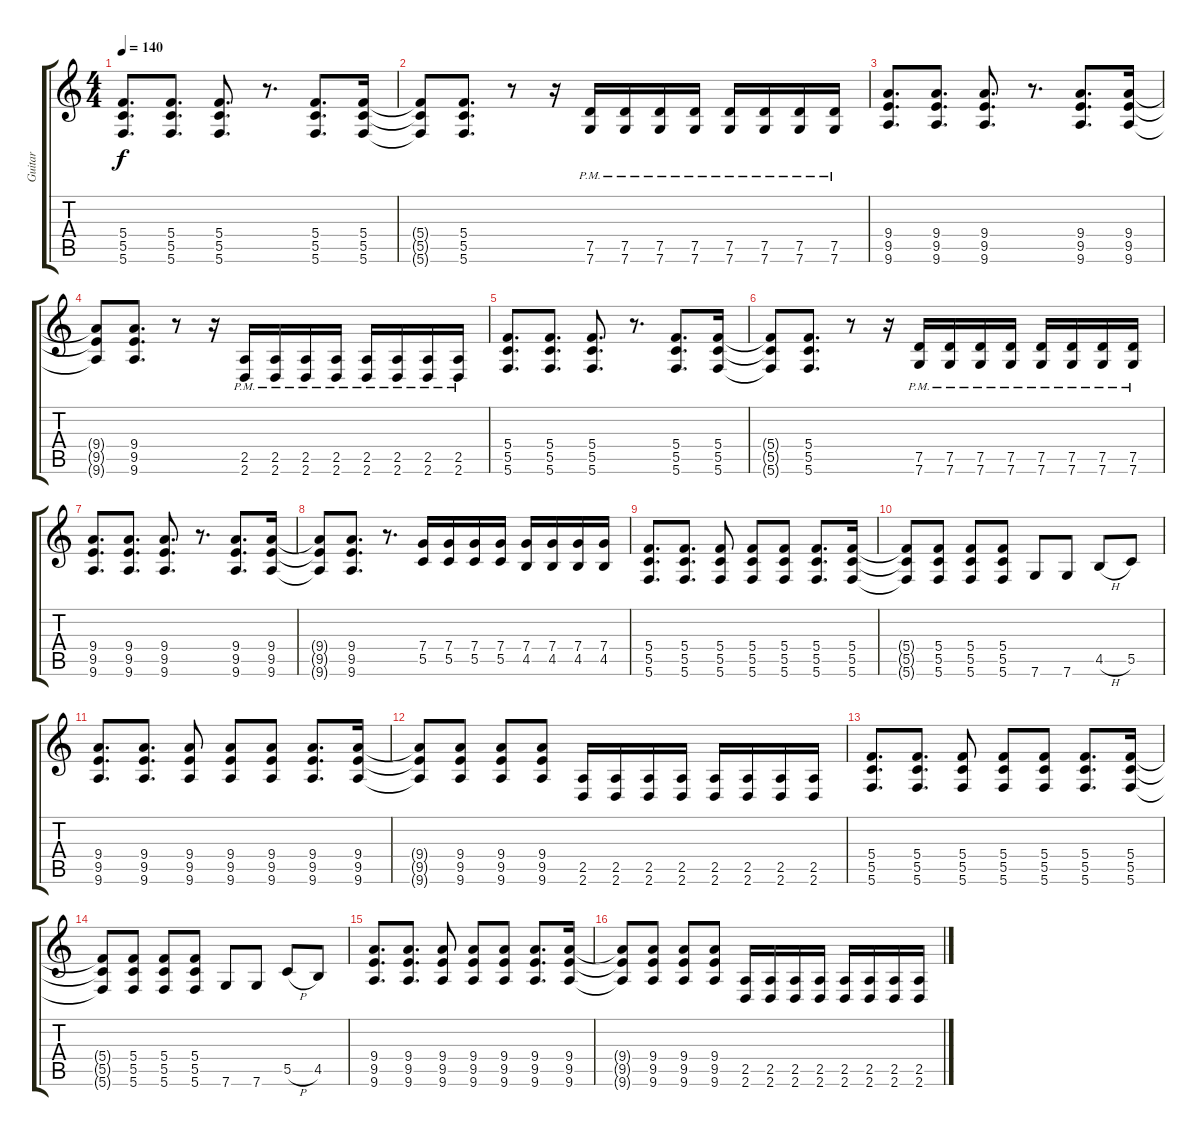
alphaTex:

\track ("Guitar" "Guitar") {instrument distortionguitar}
\staff {score tabs}
\tuning (D4 A3 F3 C3 G2 C2) {hide}
\ts (4 4)
\tempo 140
\clef g2
\ks c
(5.4 5.5 5.6).8{d dy f} (5.4 5.5 5.6).8{d} (5.4 5.5 5.6).8{d} r.8{d} (5.4 5.5 5.6).8{d} (5.4 5.5 5.6).16 |
(5.4{t} 5.5{t} 5.6{t}).8 (5.4 5.5 5.6).8{d} r.8 r.16 (7.5{pm} 7.6{pm}).16 (7.5{pm} 7.6{pm}).16 (7.5{pm} 7.6{pm}).16 (7.5{pm} 7.6{pm}).16 (7.5{pm} 7.6{pm}).16 (7.5{pm} 7.6{pm}).16 (7.5{pm} 7.6{pm}).16 (7.5{pm} 7.6{pm}).16 |
(9.4 9.5 9.6).8{d} (9.4 9.5 9.6).8{d} (9.4 9.5 9.6).8{d} r.8{d} (9.4 9.5 9.6).8{d} (9.4 9.5 9.6).16 |
(9.4{t} 9.5{t} 9.6{t}).8 (9.4 9.5 9.6).8{d} r.8 r.16 (2.5{pm} 2.6{pm}).16 (2.5{pm} 2.6{pm}).16 (2.5{pm} 2.6{pm}).16 (2.5{pm} 2.6{pm}).16 (2.5{pm} 2.6{pm}).16 (2.5{pm} 2.6{pm}).16 (2.5{pm} 2.6{pm}).16 (2.5{pm} 2.6{pm}).16 |
(5.4 5.5 5.6).8{d} (5.4 5.5 5.6).8{d} (5.4 5.5 5.6).8{d} r.8{d} (5.4 5.5 5.6).8{d} (5.4 5.5 5.6).16 |
(5.4{t} 5.5{t} 5.6{t}).8 (5.4 5.5 5.6).8{d} r.8 r.16 (7.5{pm} 7.6{pm}).16 (7.5{pm} 7.6{pm}).16 (7.5{pm} 7.6{pm}).16 (7.5{pm} 7.6{pm}).16 (7.5{pm} 7.6{pm}).16 (7.5{pm} 7.6{pm}).16 (7.5{pm} 7.6{pm}).16 (7.5{pm} 7.6{pm}).16 |
(9.4 9.5 9.6).8{d} (9.4 9.5 9.6).8{d} (9.4 9.5 9.6).8{d} r.8{d} (9.4 9.5 9.6).8{d} (9.4 9.5 9.6).16 |
(9.4{t} 9.5{t} 9.6{t}).8 (9.4 9.5 9.6).8{d} r.8{d} (7.4 5.5).16 (7.4 5.5).16 (7.4 5.5).16 (7.4 5.5).16 (7.4 4.5).16 (7.4 4.5).16 (7.4 4.5).16 (7.4 4.5).16 |
(5.4 5.5 5.6).8{d} (5.4 5.5 5.6).8{d} (5.4 5.5 5.6).8 (5.4 5.5 5.6).8 (5.4 5.5 5.6).8 (5.4 5.5 5.6).8{d} (5.4 5.5 5.6).16 |
(5.4{t} 5.5{t} 5.6{t}).8 (5.4 5.5 5.6).8 (5.4 5.5 5.6).8 (5.4 5.5 5.6).8 7.6.8 7.6.8 4.5{h}.8 5.5.8 |
(9.4 9.5 9.6).8{d} (9.4 9.5 9.6).8{d} (9.4 9.5 9.6).8 (9.4 9.5 9.6).8 (9.4 9.5 9.6).8 (9.4 9.5 9.6).8{d} (9.4 9.5 9.6).16 |
(9.4{t} 9.5{t} 9.6{t}).8 (9.4 9.5 9.6).8 (9.4 9.5 9.6).8 (9.4 9.5 9.6).8 (2.5 2.6).16 (2.5 2.6).16 (2.5 2.6).16 (2.5 2.6).16 (2.5 2.6).16 (2.5 2.6).16 (2.5 2.6).16 (2.5 2.6).16 |
(5.4 5.5 5.6).8{d} (5.4 5.5 5.6).8{d} (5.4 5.5 5.6).8 (5.4 5.5 5.6).8 (5.4 5.5 5.6).8 (5.4 5.5 5.6).8{d} (5.4 5.5 5.6).16 |
(5.4{t} 5.5{t} 5.6{t}).8 (5.4 5.5 5.6).8 (5.4 5.5 5.6).8 (5.4 5.5 5.6).8 7.6.8 7.6.8 5.5{h}.8 4.5.8 |
(9.4 9.5 9.6).8{d} (9.4 9.5 9.6).8{d} (9.4 9.5 9.6).8 (9.4 9.5 9.6).8 (9.4 9.5 9.6).8 (9.4 9.5 9.6).8{d} (9.4 9.5 9.6).16 |
(9.4{t} 9.5{t} 9.6{t}).8 (9.4 9.5 9.6).8 (9.4 9.5 9.6).8 (9.4 9.5 9.6).8 (2.5 2.6).16 (2.5 2.6).16 (2.5 2.6).16 (2.5 2.6).16 (2.5 2.6).16 (2.5 2.6).16 (2.5 2.6).16 (2.5 2.6).16
